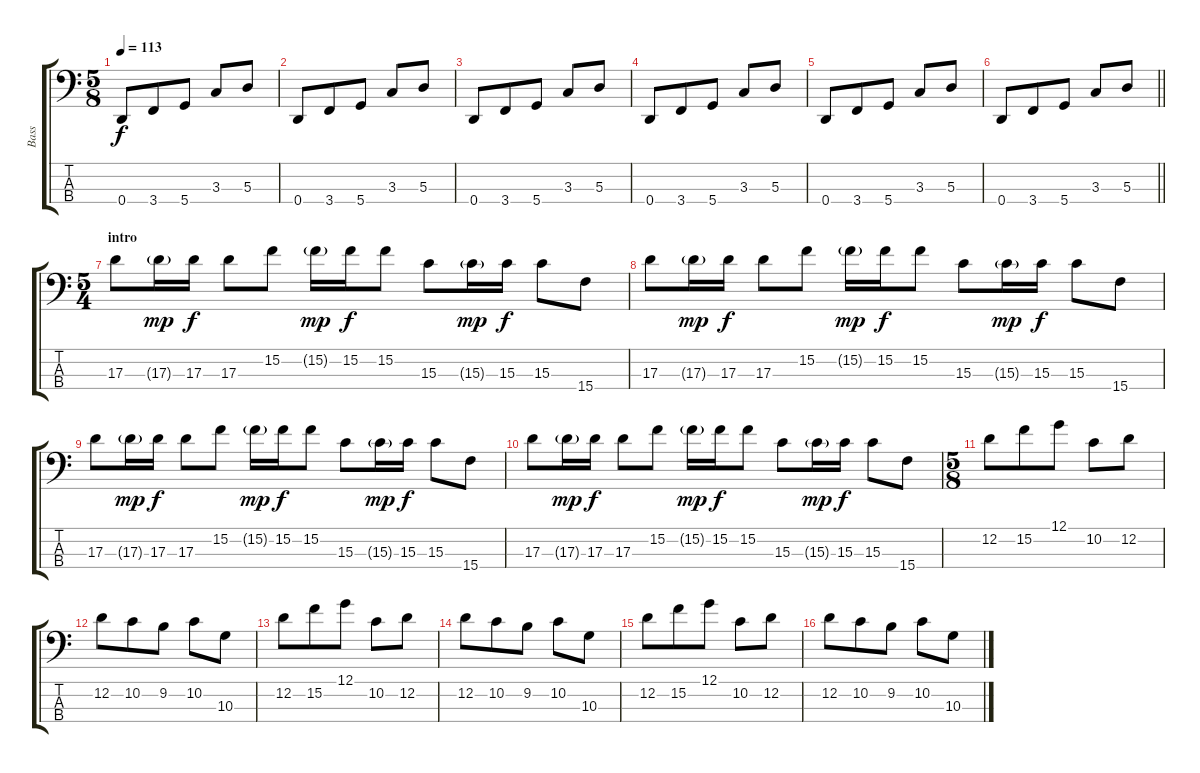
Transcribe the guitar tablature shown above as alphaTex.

\track ("Bass" "Bass") {instrument electricbasspick}
\staff {score tabs}
\tuning (G2 D2 A1 D1) {hide}
\ts (5 8)
\tempo 113
\clef f4
\ks c
0.4.8{dy f} 3.4.8 5.4.8 3.3.8 5.3.8 |
0.4.8 3.4.8 5.4.8 3.3.8 5.3.8 |
0.4.8 3.4.8 5.4.8 3.3.8 5.3.8 |
0.4.8 3.4.8 5.4.8 3.3.8 5.3.8 |
0.4.8 3.4.8 5.4.8 3.3.8 5.3.8 |
\barLineRight lightlight
0.4.8 3.4.8 5.4.8 3.3.8 5.3.8 |
\ts (5 4)
\section ("" "intro")
17.3.8{instrument slapbass2} 17.3{g}.16{dy mp} 17.3.16{dy f} 17.3.8 15.2.8 15.2{g}.16{dy mp} 15.2.16{dy f} 15.2.8 15.3.8 15.3{g}.16{dy mp} 15.3.16{dy f} 15.3.8 15.4.8 |
17.3.8 17.3{g}.16{dy mp} 17.3.16{dy f} 17.3.8 15.2.8 15.2{g}.16{dy mp} 15.2.16{dy f} 15.2.8 15.3.8 15.3{g}.16{dy mp} 15.3.16{dy f} 15.3.8 15.4.8 |
17.3.8 17.3{g}.16{dy mp} 17.3.16{dy f} 17.3.8 15.2.8 15.2{g}.16{dy mp} 15.2.16{dy f} 15.2.8 15.3.8 15.3{g}.16{dy mp} 15.3.16{dy f} 15.3.8 15.4.8 |
17.3.8 17.3{g}.16{dy mp} 17.3.16{dy f} 17.3.8 15.2.8 15.2{g}.16{dy mp} 15.2.16{dy f} 15.2.8 15.3.8 15.3{g}.16{dy mp} 15.3.16{dy f} 15.3.8 15.4.8 |
\ts (5 8)
12.2.8 15.2.8 12.1.8 10.2.8 12.2.8 |
12.2.8 10.2.8 9.2.8 10.2.8 10.3.8 |
12.2.8 15.2.8 12.1.8 10.2.8 12.2.8 |
12.2.8 10.2.8 9.2.8 10.2.8 10.3.8 |
12.2.8 15.2.8 12.1.8 10.2.8 12.2.8 |
12.2.8 10.2.8 9.2.8 10.2.8 10.3.8
